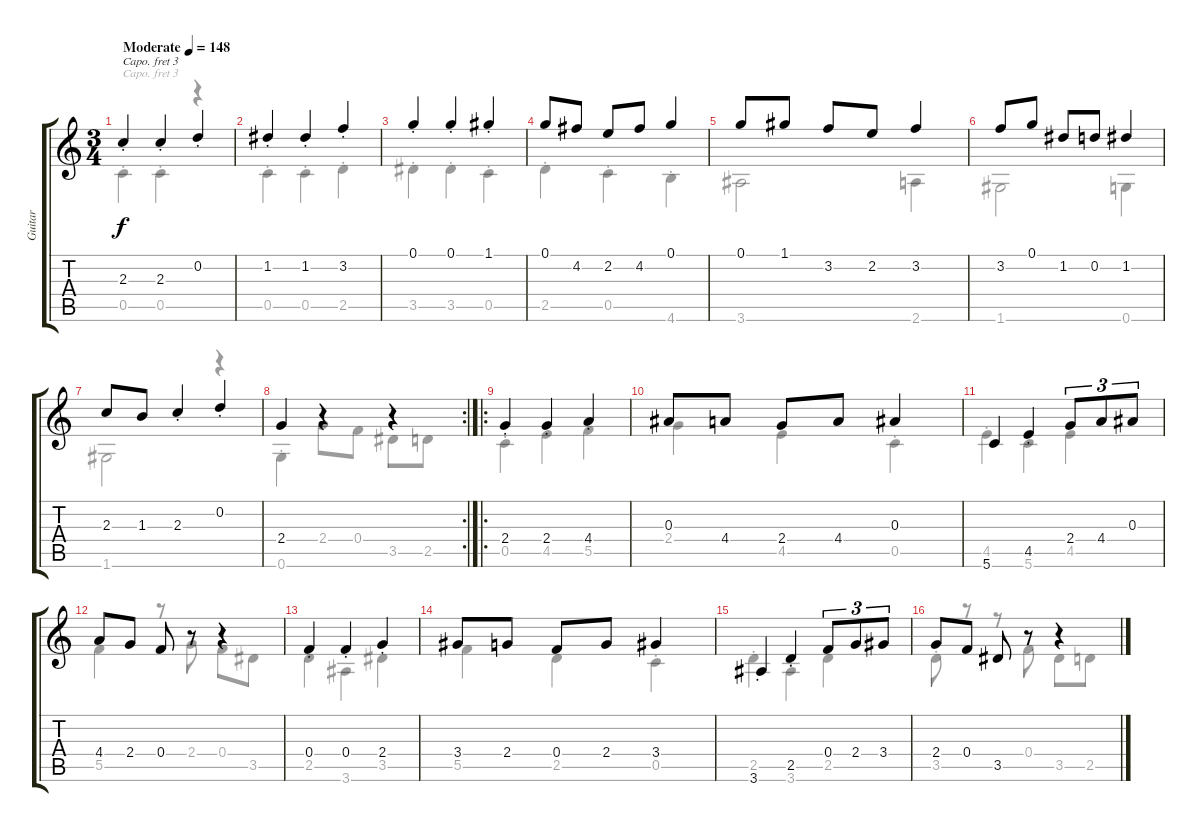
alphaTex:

\track ("Guitar" "Guitar") {instrument acousticguitarsteel}
\staff {score tabs}
\capo 3
\tuning (E4 B3 G3 D3 A2 E2) {hide}
\voice
\ts (3 4)
\tempo (148 "Moderate")
\clef g2
\ks c
2.3{st}.4{dy f instrument acousticguitarsteel} 2.3{st}.4 0.2{st}.4 |
1.2{st}.4 1.2{st}.4 3.2{st}.4 |
0.1{st}.4{volume 15} 0.1{st}.4 1.1{st}.4 |
0.1.8 4.2.8 2.2.8 4.2.8 0.1.4 |
0.1.8 1.1.8 3.2.8 2.2.8 3.2.4 |
3.2.8 0.1.8 1.2.8 0.2.8 1.2.4 |
2.3.8{volume 13} 1.3.8 2.3{st}.4 0.2{st}.4 |
\rc 2
2.4.4 r.4 r.4 |
\ro
2.4{st}.4 2.4{st}.4 4.4{st}.4 |
0.3.8 4.4.8 2.4.8 4.4.8 0.3.4 |
5.6.4{volume 15} 4.5{st}.4 2.4.8{tu (3 2)} 4.4.8{tu (3 2)} 0.3.8{tu (3 2)} |
4.4.8{volume 13} 2.4.8 0.4.8 r.8 r.4 |
0.4{st}.4 0.4{st}.4 2.4{st}.4 |
3.4.8 2.4.8 0.4.8 2.4.8 3.4.4 |
3.6{st}.4{volume 15} 2.5{st}.4 0.4.8{tu (3 2)} 2.4.8{tu (3 2)} 3.4.8{tu (3 2)} |
2.4.8{volume 13} 0.4.8 3.5.8 r.8 r.4
\voice
\clef g2
\ottava regular
\simile none
\ks c
0.5{st}.4{dy f} 0.5{st}.4 r.4 |
0.5{st}.4 0.5{st}.4 2.5{st}.4 |
3.5{st}.4 3.5{st}.4 0.5{st}.4 |
2.5{st}.4 0.5{st}.4 4.6{st}.4 |
3.6.2 2.6.4 |
1.6.2 0.6.4 |
1.6.2 r.4 |
0.6{st}.4 2.4.8 0.4.8 3.5.8 2.5.8 |
0.5{st}.4 4.5{st}.4 5.5.4 |
2.4{st}.4 4.5{st}.4 0.5{st}.4 |
4.5{st}.4 5.6.4 4.5{st}.4 |
5.5.4 r.8 2.4.8 0.4.8 3.5.8 |
2.5{st}.4 3.6.4 3.5.4 |
5.5.4 2.5{st}.4 0.5{st}.4 |
2.5{st}.4 3.6{st}.4 2.5{st}.4 |
3.5{st}.8 r.8 r.8 0.4.8 3.5.8 2.5.8
